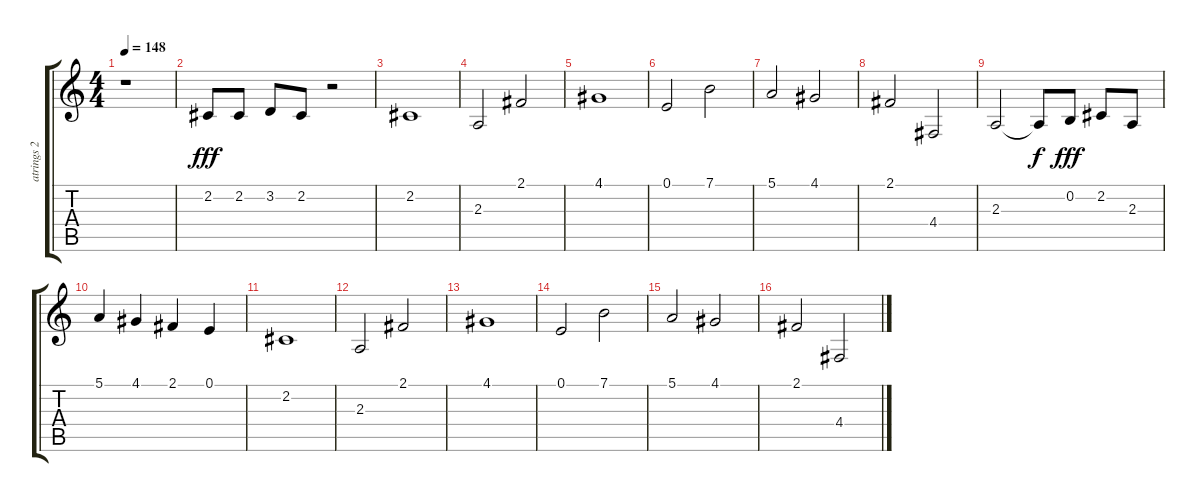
\track ("atrings 2" "atrings 2") {instrument stringensemble1}
\staff {score tabs}
\tuning (E4 B3 G3 D3 A2 E2) {hide}
\ts (4 4)
\tempo 148
\clef g2
\ks c
r.1{dy f} |
2.2.8{dy fff} 2.2.8 3.2.8 2.2.8 r.2 |
2.2.1 |
2.3.2 2.1.2 |
4.1.1 |
0.1.2 7.1.2 |
5.1.2 4.1.2 |
2.1.2 4.4.2 |
2.3.2 2.3{t}.8{dy f} 0.2.8{dy fff} 2.2.8 2.3.8 |
5.1.4 4.1.4 2.1.4 0.1.4 |
2.2.1 |
2.3.2 2.1.2 |
4.1.1 |
0.1.2 7.1.2 |
5.1.2 4.1.2 |
2.1.2 4.4.2
